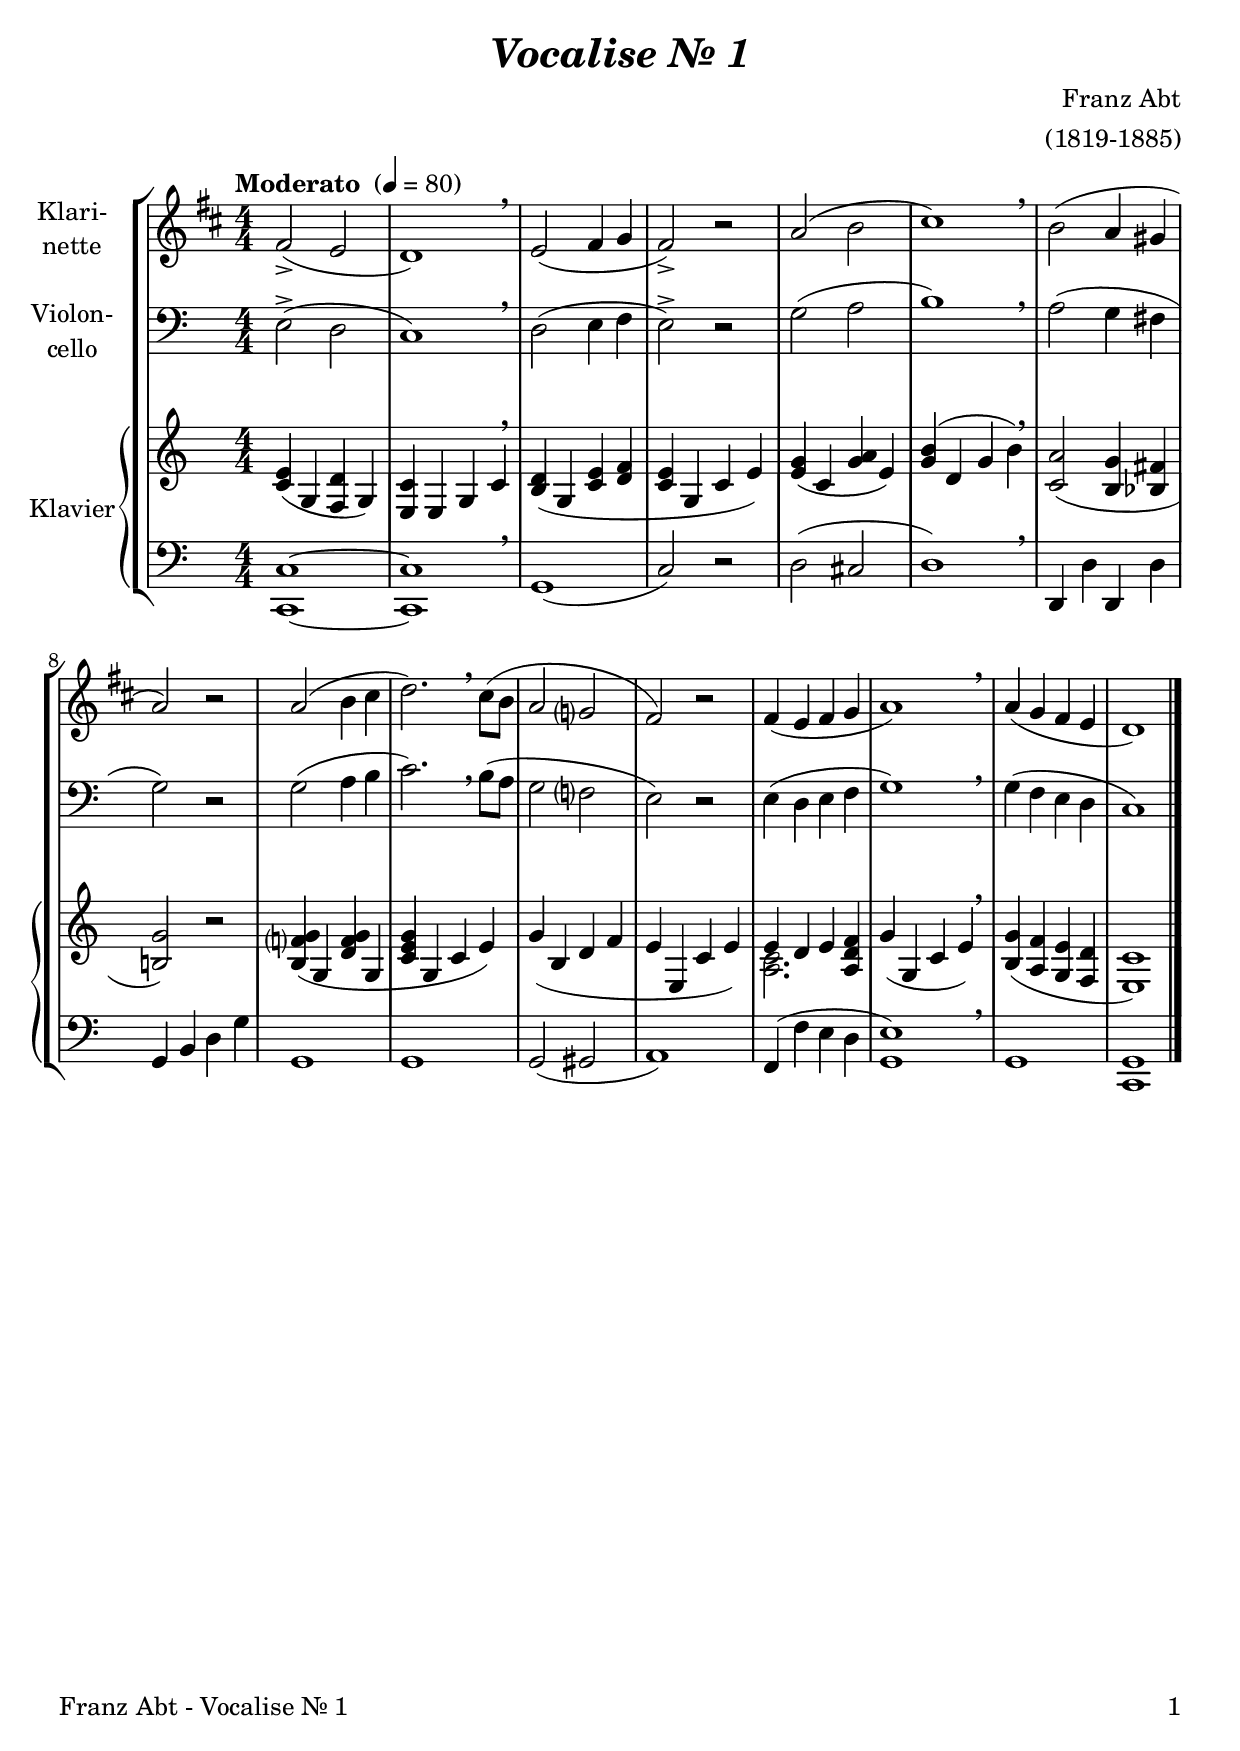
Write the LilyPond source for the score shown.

\version "2.18.2"
\include "deutsch.ly"
  
#(set-global-staff-size 22)

\header {
  title     = \markup \bold \italic "Vocalise Nr. 1"
  composer  = "Franz Abt"
  arranger  = "(1819-1885)"
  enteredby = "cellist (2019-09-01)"
%  piece     = ""
}

voiceconsts = {
  \key c \major
  \time 4/4
  \clef "treble"
  \numericTimeSignature
  \compressFullBarRests
  % Set default beaming for all staves
% \set Timing.beamExceptions = #'()
% \set Timing.baseMoment     = #(ly:make-moment 1 4)
% \set Timing.beatStructure  = #'(1 1 1)
  \tempo "Moderato " 4=80
}

micl = "clarinet"
mifl = "flute"
miob = "oboe"
mifh = "french horn"
misx = "tenor sax"
mist = "string ensemble 1"
%miba = "cello"
miba = "bassoon"
%mikl = "harpsichord"
mikl = "concertina"

va = \relative c' {
  \voiceconsts

  e2(-> d
  c1) \breathe
  d2( e4 f
  e2)-> r
  g( a
  h1) \breathe
  a2( g4 fis
  g2) r
  g( a4 h
  c2.) \breathe h8( a
  g2 f?
  e) r

  e4( d e f
  g1) \breathe
  g4( f e d
  c1) \bar "|."
}

vb = \relative c {
  \voiceconsts
  \clef "bass"

  e2(-> d
  c1) \breathe
  d2( e4 f
  e2)-> r
  g( a
  h1) \breathe
  a2( g4 fis
  g2) r
  g( a4 h
  c2.) \breathe h8( a
  g2 f?
  e) r

  e4( d e f
  g1) \breathe
  g4( f e d
  c1) \bar "|."
}

vc = \relative c' {
  \voiceconsts

  <c e>4( g <f d'> g)
  <e c'> e g c \breathe
  <h d>( g <c e> <d f>
  <c e> g c e)
  <e g>( c <g' a> e)
  <g h>( d g h) \breathe
  <c, a'>2( <h g'>4 <b fis'>
  <h! g'>2) r

  <h f'? g>4( g <d' f g> g,
  <c e g> g c e)
  g( h, d f
  e e, c' e)
  << { e d e } \\ <a, c>2. >> <a d f>4
  g'( g, c e) \breathe
  <h g'>( <a f'> <g e'> <f d'>
  <e c'>1) \bar "|."
}

vd = \relative c, {
  \voiceconsts
  \clef "bass"

  <c c'>1~
  <c c'> \breathe
  g'(
  c2) r
  d( cis
  d1) \breathe
  d,4 d' d, d'
  g, h d g

  g,1
  g
  g2( gis
  a1)
  f4( f' e d

  <g, e'>1) \breathe
  g
  <c, g'> \bar "|."
}


music = \new StaffGroup <<
      \new Staff {
	\set Staff.midiInstrument = \micl
	\set Staff.instrumentName = \markup \center-column { "Klari-" "nette" }
	\transpose c d { \va }
      }

      \new Staff {
	\set Staff.midiInstrument = \miba
	\set Staff.instrumentName = \markup \center-column { "Violon-" "cello" }
	\transpose c c { \vb }
      }

      \new PianoStaff <<
        \set PianoStaff.instrumentName = \markup \center-column { "Klavier" }
        \set PianoStaff.midiInstrument = \mikl
        \new Staff {
          \transpose c c { \vc }
        }

%	\new Dynamics \vdy
	
        \new Staff {
          \transpose c c { \vd }
        }
        >>
>>

\book {
 \paper {
    print-page-number = ##t
    print-first-page-number = ##t
    oddHeaderMarkup = \markup \null
    evenHeaderMarkup = \markup \null
    oddFooterMarkup = \markup {
      \fill-line {
        \on-the-fly #print-page-number-check-first
        "Franz Abt - Vocalise Nr. 1" \fromproperty #'page:page-number-string
      }
    }
    evenFooterMarkup = \oddFooterMarkup
  }  \score {
    \music
    \layout {}
  }

  \score {
    \unfoldRepeats \music

    \midi {
      \context {
        \Score
      }
    }
  }
}
